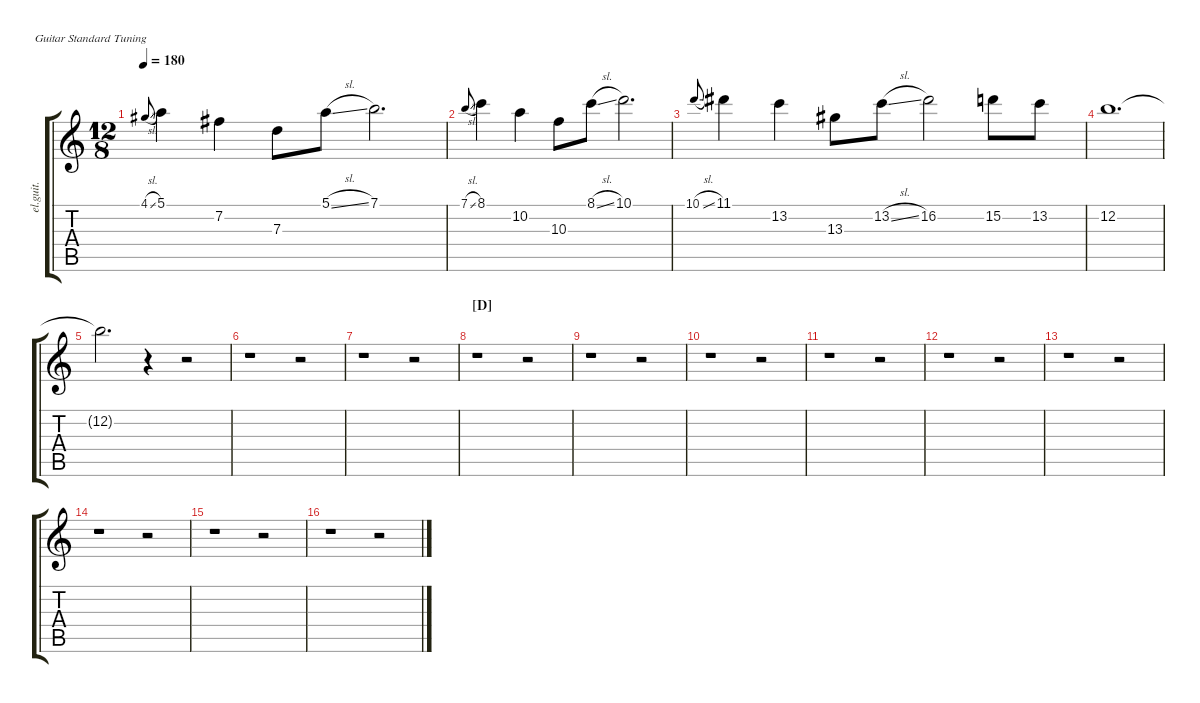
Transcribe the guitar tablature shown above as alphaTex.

\defaultSystemsLayout 2
\hideDynamics
\track ("高中正義 Lead" "el.guit.") {defaultSystemsLayout 2 instrument electricguitarclean}
\staff {score tabs}
\tuning (E4 B3 G3 D3 A2 E2)
\ts (12 8)
\tempo 180
\clef g2
\ks c
4.1{sl acc #}.8{gr onbeat dy mf beam Up} 5.1.4{beam Down} 7.2{acc #}.4{beam Down} 7.3.8{beam Down} 5.1{sl}.8{beam Down} 7.1.2{d beam Down} |
7.1{sl}.8{gr onbeat beam Up} 8.1.4{beam Down} 10.2.4{beam Down} 10.3.8{beam Down} 8.1{sl}.8{beam Down} 10.1.2{d beam Down} |
10.1{sl}.8{gr onbeat beam Up} 11.1{acc #}.4{beam Down} 13.2.4{beam Down} 13.3{acc #}.8{beam Down} 13.2{sl}.8{beam Down} 16.2{acc #}.2{beam Down} 15.2.8{beam Down} 13.2.8{beam Down} |
12.2.1{d beam Down} |
12.2{t}.2{d beam Down} r.4{beam Down} r.2{beam Down} |
r.1{beam Down} r.2{beam Down} |
r.1{beam Down} r.2{beam Down} |
\section ("D" "")
r.1{beam Down} r.2{beam Down} |
r.1{beam Down} r.2{beam Down} |
r.1{beam Down} r.2{beam Down} |
r.1{beam Down} r.2{beam Down} |
r.1{beam Down} r.2{beam Down} |
r.1{beam Down} r.2{beam Down} |
r.1{beam Down} r.2{beam Down} |
r.1{beam Down} r.2{beam Down} |
r.1{beam Down} r.2{beam Down}
